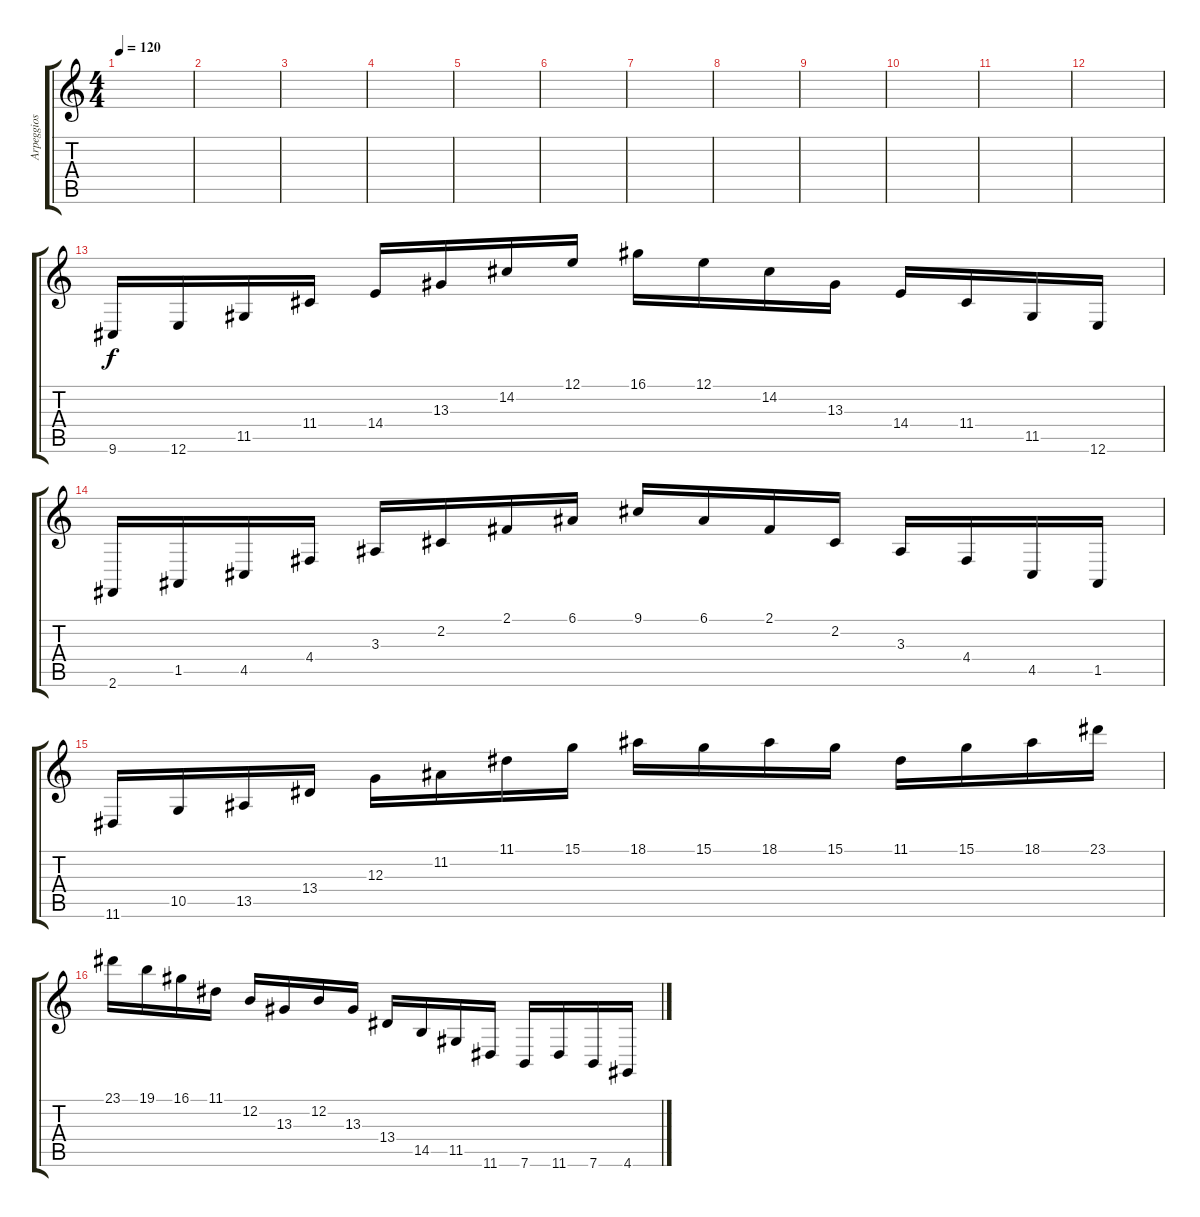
\track ("Arpeggios" "Arpeggios") {instrument pad2warm}
\staff {score tabs}
\tuning (E4 B3 G3 D3 A2 E2) {hide}
\ts (4 4)
\tempo 120
\clef g2
\ks c
|
|
|
|
|
|
|
|
|
|
|
|
9.6.16 12.6.16 11.5.16 11.4.16 14.4.16 13.3.16 14.2.16 12.1.16 16.1.16 12.1.16 14.2.16 13.3.16 14.4.16 11.4.16 11.5.16 12.6.16 |
2.6.16 1.5.16 4.5.16 4.4.16 3.3.16 2.2.16 2.1.16 6.1.16 9.1.16 6.1.16 2.1.16 2.2.16 3.3.16 4.4.16 4.5.16 1.5.16 |
11.6.16 10.5.16 13.5.16 13.4.16 12.3.16 11.2.16 11.1.16 15.1.16 18.1.16 15.1.16 18.1.16 15.1.16 11.1.16 15.1.16 18.1.16 23.1.16 |
23.1.16 19.1.16 16.1.16 11.1.16 12.2.16 13.3.16 12.2.16 13.3.16 13.4.16 14.5.16 11.5.16 11.6.16 7.6.16 11.6.16 7.6.16 4.6.16
